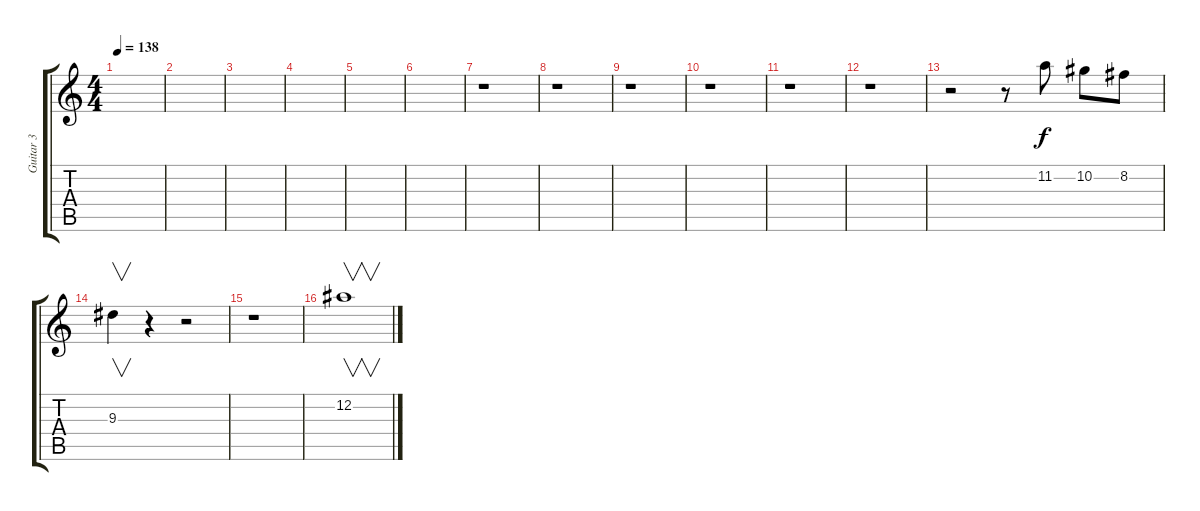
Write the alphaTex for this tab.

\track ("Guitar 3" "Guitar 3") {instrument distortionguitar}
\staff {score tabs}
\tuning (Eb4 Bb3 Gb3 Db3 Ab2 Eb2) {hide}
\ts (4 4)
\tempo 138
\clef g2
\ks c
|
|
|
|
|
|
r.1 |
r.1 |
r.1 |
r.1 |
r.1 |
r.1 |
r.2 r.8 11.2.8 10.2.8 8.2.8 |
9.3.4{v} r.4 r.2 |
r.1 |
12.2.1{v}
